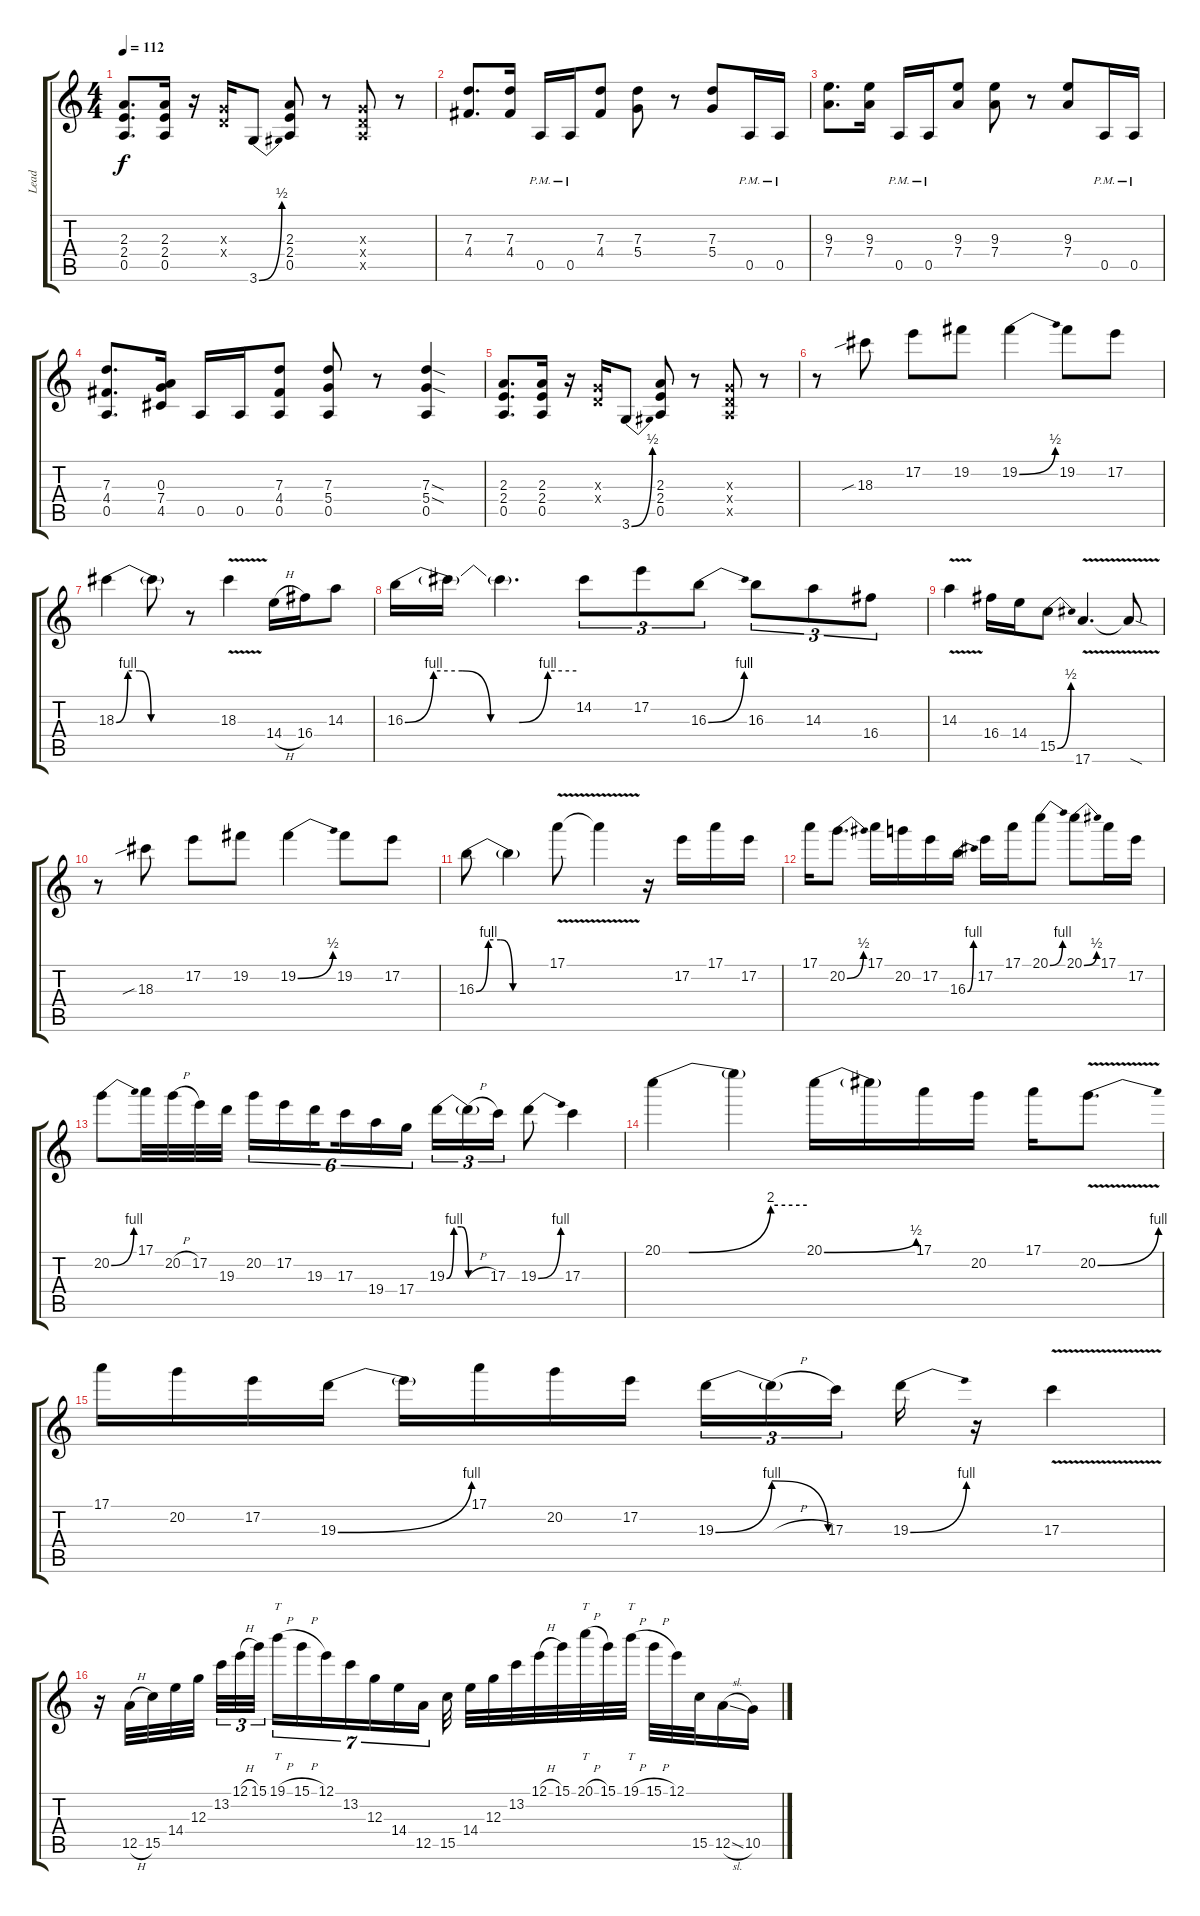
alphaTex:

\track ("Lead" "Lead") {instrument electricguitarclean}
\staff {score tabs}
\tuning (E4 B3 G3 D3 A2 E2) {hide}
\ts (4 4)
\tempo 112
\clef g2
\ks c
(2.3 2.4 0.5).8{d dy f} (2.3 2.4 0.5).16 r.16 (0.3{x} 0.4{x}).16 3.6{be (bend 0 0 60 2)}.8 (2.3 2.4 0.5).8 r.8 (0.3{x} 0.4{x} 0.5{x}).8 r.8 |
(7.3 4.4).8{d} (7.3 4.4).16 0.5{pm}.16 0.5{pm}.16 (7.3 4.4).8 (7.3 5.4).8 r.8 (7.3 5.4).8 0.5{pm}.16 0.5{pm}.16 |
(9.3 7.4).8{d} (9.3 7.4).16 0.5{pm}.16 0.5{pm}.16 (9.3 7.4).8 (9.3 7.4).8 r.8 (9.3 7.4).8 0.5{pm}.16 0.5{pm}.16 |
(7.3 4.4 0.5).8{d} (0.3 7.4 4.5).16 0.5.16 0.5.16 (7.3 4.4 0.5).8 (7.3 5.4 0.5).8 r.8 (7.3{sod} 5.4{sod} 0.5).4 |
(2.3 2.4 0.5).8{d} (2.3 2.4 0.5).16 r.16 (0.3{x} 0.4{x}).16 3.6{be (bend 0 0 60 2)}.8 (2.3 2.4 0.5).8 r.8 (0.3{x} 0.4{x} 0.5{x}).8 r.8 |
r.8 18.3{sib}.8 17.2.8 19.2.8 19.2{be (bend 0 0 60 2)}.4 19.2.8 17.2.8 |
18.3{be (custom 0 0 10 4 20 4 30 0 60 0)}.4 18.3{t}.8 r.8 18.3{v}.4 14.4{h}.16 16.4.16 14.3.8 |
16.3{be (custom 0 0 10 4 20 4 30 0 40 0 50 4 60 4)}.16 16.3{t}.16 16.3{t}.4{d} 14.2.8{tu (3 2)} 17.2.8{tu (3 2)} 16.3{be (bend 0 0 60 4)}.8{tu (3 2)} 16.3.8{tu (3 2)} 14.3.8{tu (3 2)} 16.4.8{tu (3 2)} |
14.3{v}.4 16.4.16 14.4.16 15.5{be (bend 0 0 60 2)}.8 17.6{v}.4{d} 17.6{sod t}.8 |
r.8 18.3{sib}.8 17.2.8 19.2.8 19.2{be (bend 0 0 60 2)}.4 19.2.8 17.2.8 |
16.3{be (custom 0 0 10 4 20 4 30 0 60 0)}.8 16.3{t}.4 17.1{v}.8 17.1{t}.4 r.16 17.2.16 17.1.16 17.2.16 |
17.1.16{beam Down} 20.2{be (bend 0 0 60 2)}.8{d beam Down} 17.1.16 20.2.16 17.2.16 16.3{be (bend 0 0 60 4)}.16 17.2.16 17.1.16 20.1{be (bend 0 0 60 4)}.8 20.1{be (bend 0 0 60 2)}.8 17.1.16 17.2.16 |
20.2{be (bend 0 0 60 4)}.8 17.1.32 20.2{h}.32 17.2.32 19.3.32 20.2.16{tu (6 4)} 17.2.16{tu (6 4)} 19.3.16{tu (6 4) beam splitsecondary} 17.3.16{tu (6 4)} 19.4.16{tu (6 4)} 17.4.16{tu (6 4)} 19.3{be (custom 0 0 10 4 20 4 30 0 60 0)}.16{tu (3 2)} 19.3{h t}.16{tu (3 2)} 17.3.16{tu (3 2)} 19.3{be (bend 0 0 60 4)}.8 17.3.4 |
20.1{be (custom 0 0 11 0 45 8 60 8)}.4 20.1{t}.4 20.1{be (bend 0 0 60 2)}.16 20.1{t}.16 17.1.16 20.2.16 17.1.16 20.2{be (bend 0 0 60 4) v}.8{d} |
17.1.16 20.2.16 17.2.16 19.3{be (bend 0 0 60 4)}.16 19.3{t}.16 17.1.16 20.2.16 17.2.16 19.3{be (bendrelease 0 0 10 4 45 4 60 0)}.16{tu (3 2)} 19.3{h t}.16{tu (3 2)} 17.3.16{tu (3 2) beam splitsecondary} 19.3{be (bend 0 0 60 4)}.16 r.16 17.3{v}.4 |
r.16 12.5{h}.32{beam Down} 15.5.32{beam Down} 14.4.32{beam Down} 12.3.32{beam Down beam splitsecondary} 13.2.32{tu (3 2) beam Down} 12.1{h}.32{tu (3 2) beam Down} 15.1.32{tu (3 2) beam Down} 19.1{h}.16{tt tu (7 4)} 15.1{h}.16{tu (7 4)} 12.1.16{tu (7 4)} 13.2.16{tu (7 4)} 12.3.16{tu (7 4)} 14.4.16{tu (7 4)} 12.5.16{tu (7 4)} 15.5.32 14.4.32 12.3.32 13.2.32 12.1{h}.32 15.1.32 20.1{h}.32{tt} 15.1.32 19.1{h}.32{tt} 15.1{h}.32 12.1.32 15.5.32 12.5{sl}.16 10.5.16
